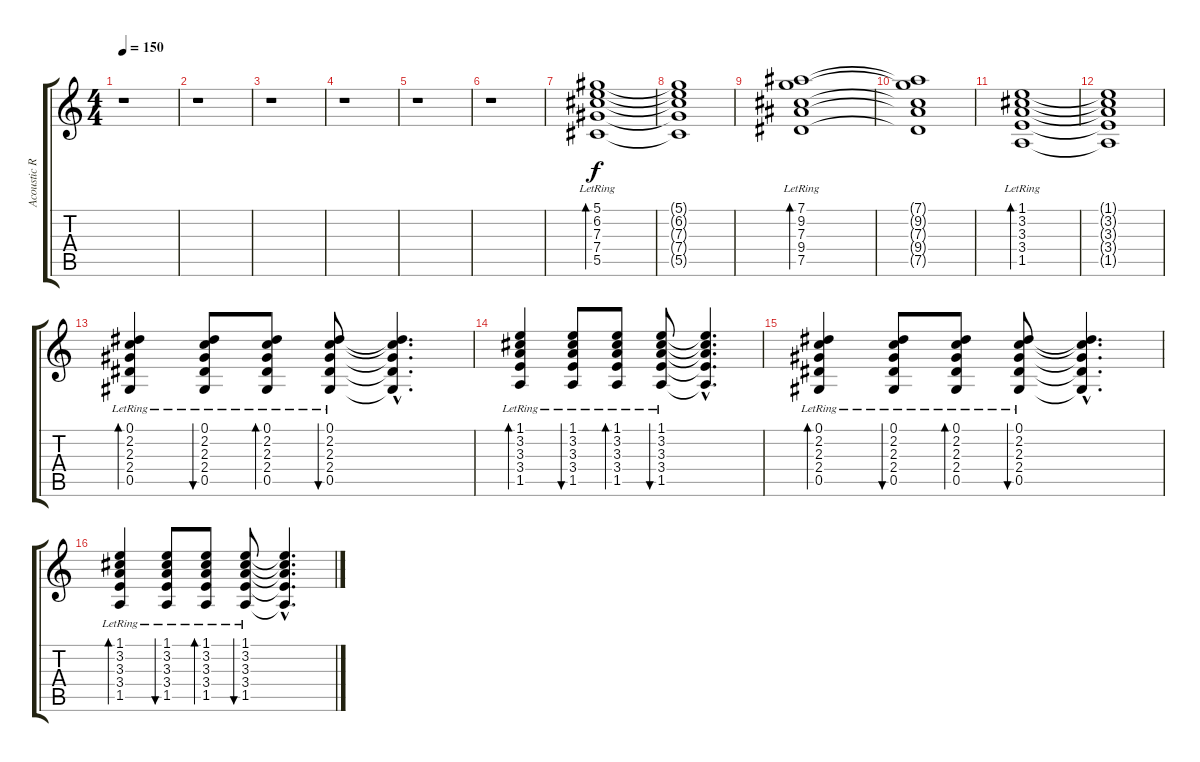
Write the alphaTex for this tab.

\track ("Acoustic Rhytm" "Acoustic R") {instrument acousticguitarsteel}
\staff {score tabs}
\tuning (Eb4 Bb3 Gb3 Db3 Ab2 Eb2) {hide}
\ts (4 4)
\tempo 150
\clef g2
\ks c
r.1{dy f} |
r.1 |
r.1 |
r.1 |
r.1 |
r.1 |
(5.1{lr} 6.2{lr} 7.3{lr} 7.4{lr} 5.5{lr}).1{bd 480} |
(5.1{t} 6.2{t} 7.3{t} 7.4{t} 5.5{t}).1 |
(7.1{lr} 9.2{lr} 7.3{lr} 9.4{lr} 7.5{lr}).1{bd 480} |
(7.1{t} 9.2{t} 7.3{t} 9.4{t} 7.5{t}).1 |
(1.1{lr} 3.2{lr} 3.3{lr} 3.4{lr} 1.5{lr}).1{bd 480} |
(1.1{t} 3.2{t} 3.3{t} 3.4{t} 1.5{t}).1 |
(0.1{lr} 2.2{lr} 2.3{lr} 2.4{lr} 0.5{lr}).4{bd 30} (0.1{lr} 2.2{lr} 2.3{lr} 2.4{lr} 0.5{lr}).8{bu 30} (0.1{lr} 2.2{lr} 2.3{lr} 2.4{lr} 0.5{lr}).8{bd 30} (0.1{lr} 2.2{lr} 2.3{lr} 2.4{lr} 0.5{lr}).8{bu 30} (0.1{hac t} 2.2{hac t} 2.3{hac t} 2.4{hac t} 0.5{hac t}).4{d} |
(1.1{lr} 3.2{lr} 3.3{lr} 3.4{lr} 1.5{lr}).4{bd 30} (1.1{lr} 3.2{lr} 3.3{lr} 3.4{lr} 1.5{lr}).8{bu 30} (1.1{lr} 3.2{lr} 3.3{lr} 3.4{lr} 1.5{lr}).8{bd 30} (1.1{lr} 3.2{lr} 3.3{lr} 3.4{lr} 1.5{lr}).8{bu 30} (1.1{hac t} 3.2{hac t} 3.3{hac t} 3.4{hac t} 1.5{hac t}).4{d} |
(0.1{lr} 2.2{lr} 2.3{lr} 2.4{lr} 0.5{lr}).4{bd 30} (0.1{lr} 2.2{lr} 2.3{lr} 2.4{lr} 0.5{lr}).8{bu 30} (0.1{lr} 2.2{lr} 2.3{lr} 2.4{lr} 0.5{lr}).8{bd 30} (0.1{lr} 2.2{lr} 2.3{lr} 2.4{lr} 0.5{lr}).8{bu 30} (0.1{hac t} 2.2{hac t} 2.3{hac t} 2.4{hac t} 0.5{hac t}).4{d} |
(1.1{lr} 3.2{lr} 3.3{lr} 3.4{lr} 1.5{lr}).4{bd 30} (1.1{lr} 3.2{lr} 3.3{lr} 3.4{lr} 1.5{lr}).8{bu 30} (1.1{lr} 3.2{lr} 3.3{lr} 3.4{lr} 1.5{lr}).8{bd 30} (1.1{lr} 3.2{lr} 3.3{lr} 3.4{lr} 1.5{lr}).8{bu 30} (1.1{hac t} 3.2{hac t} 3.3{hac t} 3.4{hac t} 1.5{hac t}).4{d}
